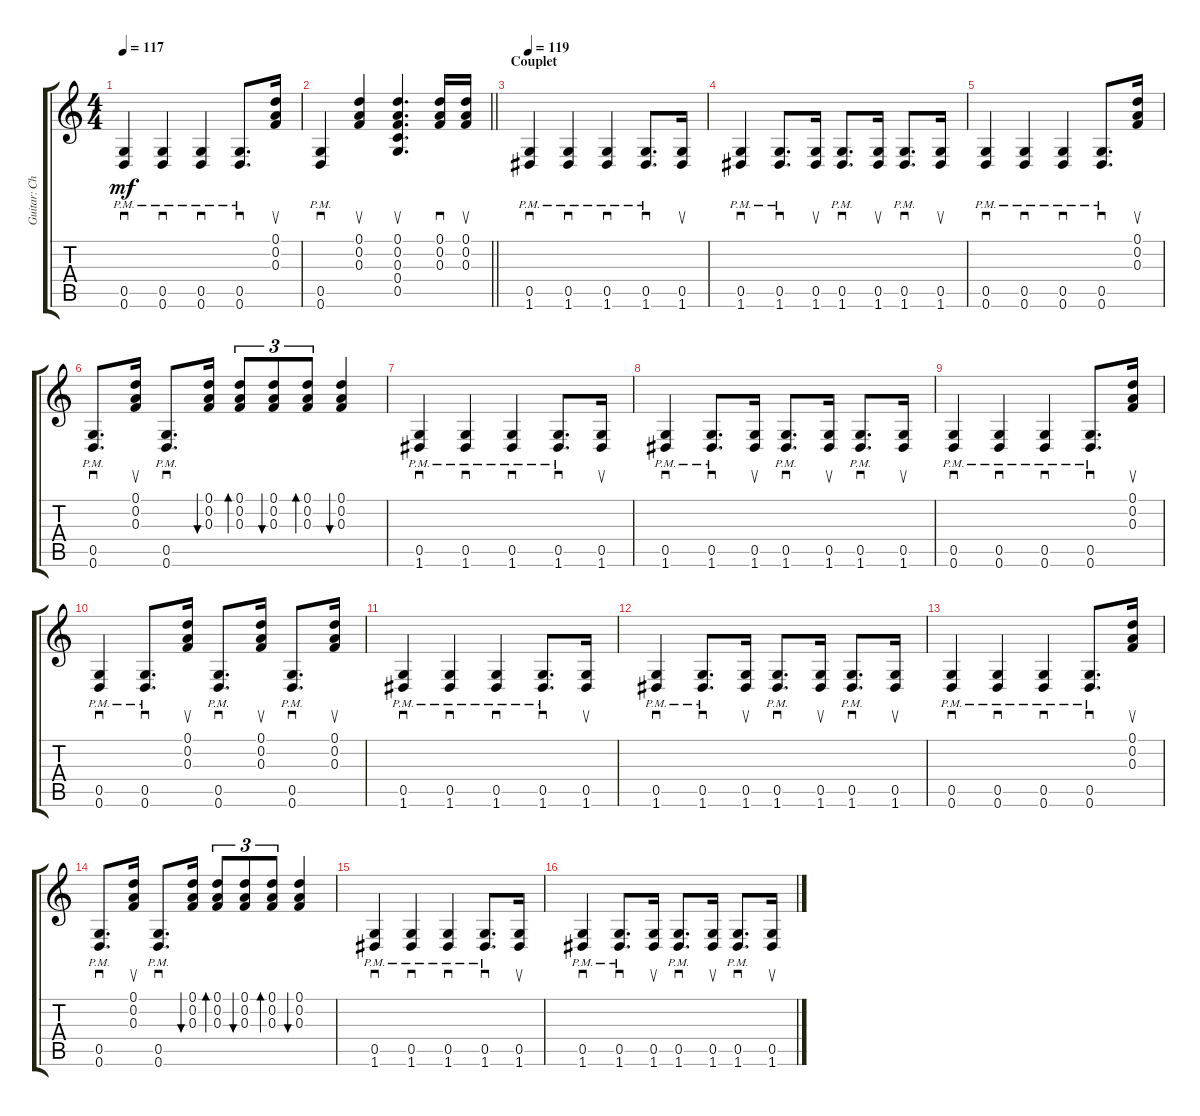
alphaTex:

\track ("Guitar: Christian Andreu" "Guitar: Ch") {instrument distortionguitar}
\staff {score tabs}
\tuning (D4 A3 F3 C3 G2 D2) {hide}
\ts (4 4)
\tempo 117
\clef g2
\ks c
(0.5{pm} 0.6{pm}).4{sd dy mf} (0.5{pm} 0.6{pm}).4{sd} (0.5{pm} 0.6{pm}).4{sd} (0.5{pm} 0.6{pm}).8{d sd} (0.1 0.2 0.3).16{su} |
\barLineRight lightlight
(0.5{pm} 0.6{pm}).4{sd} (0.1 0.2 0.3).4{su} (0.1 0.2 0.3 0.4 0.5).4{d su} (0.1 0.2 0.3).16{sd} (0.1 0.2 0.3).16{su} |
\section ("" "Couplet")
\tempo 119
(0.5{pm} 1.6{pm}).4{sd} (0.5{pm} 1.6{pm}).4{sd} (0.5{pm} 1.6{pm}).4{sd} (0.5{pm} 1.6{pm}).8{d sd} (0.5 1.6).16{su} |
(0.5{pm} 1.6{pm}).4{sd} (0.5{pm} 1.6{pm}).8{d sd} (0.5 1.6).16{su} (0.5{pm} 1.6{pm}).8{d sd} (0.5 1.6).16{su} (0.5{pm} 1.6{pm}).8{d sd} (0.5 1.6).16{su} |
(0.5{pm} 0.6{pm}).4{sd} (0.5{pm} 0.6{pm}).4{sd} (0.5{pm} 0.6{pm}).4{sd} (0.5{pm} 0.6{pm}).8{d sd} (0.1 0.2 0.3).16{su} |
(0.5{pm} 0.6{pm}).8{d sd} (0.1 0.2 0.3).16{su} (0.5{pm} 0.6{pm}).8{d sd} (0.1 0.2 0.3).16{bu 120} (0.1 0.2 0.3).8{tu (3 2) bd 120} (0.1 0.2 0.3).8{tu (3 2) bu 120} (0.1 0.2 0.3).8{tu (3 2) bd 120} (0.1 0.2 0.3).4{bu 120} |
(0.5{pm} 1.6{pm}).4{sd} (0.5{pm} 1.6{pm}).4{sd} (0.5{pm} 1.6{pm}).4{sd} (0.5{pm} 1.6{pm}).8{d sd} (0.5 1.6).16{su} |
(0.5{pm} 1.6{pm}).4{sd} (0.5{pm} 1.6{pm}).8{d sd} (0.5 1.6).16{su} (0.5{pm} 1.6{pm}).8{d sd} (0.5 1.6).16{su} (0.5{pm} 1.6{pm}).8{d sd} (0.5 1.6).16{su} |
(0.5{pm} 0.6{pm}).4{sd} (0.5{pm} 0.6{pm}).4{sd} (0.5{pm} 0.6{pm}).4{sd} (0.5{pm} 0.6{pm}).8{d sd} (0.1 0.2 0.3).16{su} |
(0.5{pm} 0.6{pm}).4{sd} (0.5{pm} 0.6{pm}).8{d sd} (0.1 0.2 0.3).16{su} (0.5{pm} 0.6{pm}).8{d sd} (0.1 0.2 0.3).16{su} (0.5{pm} 0.6{pm}).8{d sd} (0.1 0.2 0.3).16{su} |
(0.5{pm} 1.6{pm}).4{sd} (0.5{pm} 1.6{pm}).4{sd} (0.5{pm} 1.6{pm}).4{sd} (0.5{pm} 1.6{pm}).8{d sd} (0.5 1.6).16{su} |
(0.5{pm} 1.6{pm}).4{sd} (0.5{pm} 1.6{pm}).8{d sd} (0.5 1.6).16{su} (0.5{pm} 1.6{pm}).8{d sd} (0.5 1.6).16{su} (0.5{pm} 1.6{pm}).8{d sd} (0.5 1.6).16{su} |
(0.5{pm} 0.6{pm}).4{sd} (0.5{pm} 0.6{pm}).4{sd} (0.5{pm} 0.6{pm}).4{sd} (0.5{pm} 0.6{pm}).8{d sd} (0.1 0.2 0.3).16{su} |
(0.5{pm} 0.6{pm}).8{d sd} (0.1 0.2 0.3).16{su} (0.5{pm} 0.6{pm}).8{d sd} (0.1 0.2 0.3).16{bu 120} (0.1 0.2 0.3).8{tu (3 2) bd 120} (0.1 0.2 0.3).8{tu (3 2) bu 120} (0.1 0.2 0.3).8{tu (3 2) bd 120} (0.1 0.2 0.3).4{bu 120} |
(0.5{pm} 1.6{pm}).4{sd} (0.5{pm} 1.6{pm}).4{sd} (0.5{pm} 1.6{pm}).4{sd} (0.5{pm} 1.6{pm}).8{d sd} (0.5 1.6).16{su} |
(0.5{pm} 1.6{pm}).4{sd} (0.5{pm} 1.6{pm}).8{d sd} (0.5 1.6).16{su} (0.5{pm} 1.6{pm}).8{d sd} (0.5 1.6).16{su} (0.5{pm} 1.6{pm}).8{d sd} (0.5 1.6).16{su}
